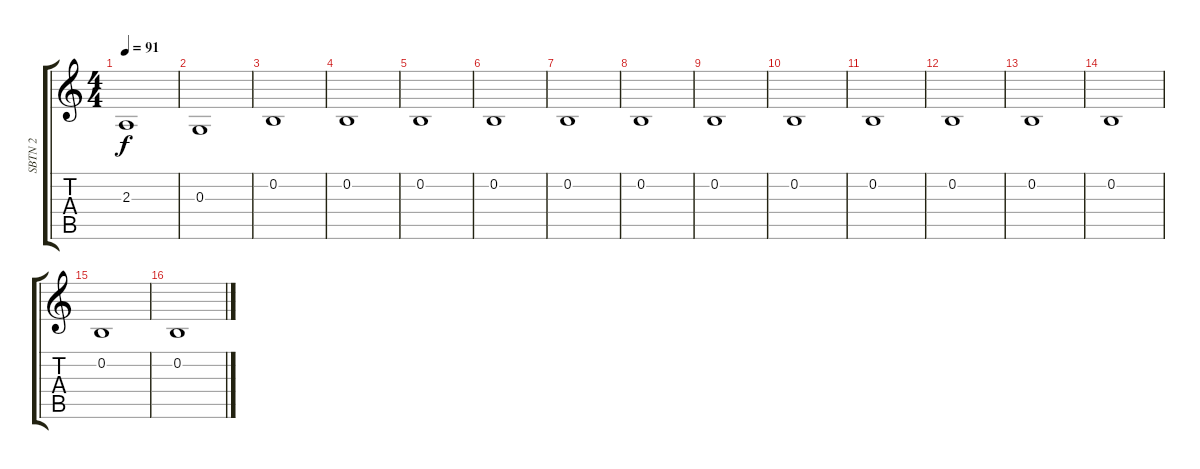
\track ("SBTN 2" "SBTN 2") {instrument lead6voice}
\staff {score tabs}
\tuning (E4 B3 G3 D3 A2 E2) {hide}
\ts (4 4)
\tempo 91
\clef g2
\ks c
2.3.1{dy f} |
0.3.1 |
0.2.1{volume 6} |
0.2.1 |
0.2.1 |
0.2.1 |
0.2.1 |
0.2.1 |
0.2.1 |
0.2.1 |
0.2.1 |
0.2.1 |
0.2.1 |
0.2.1 |
0.2.1 |
0.2.1{volume 2}
